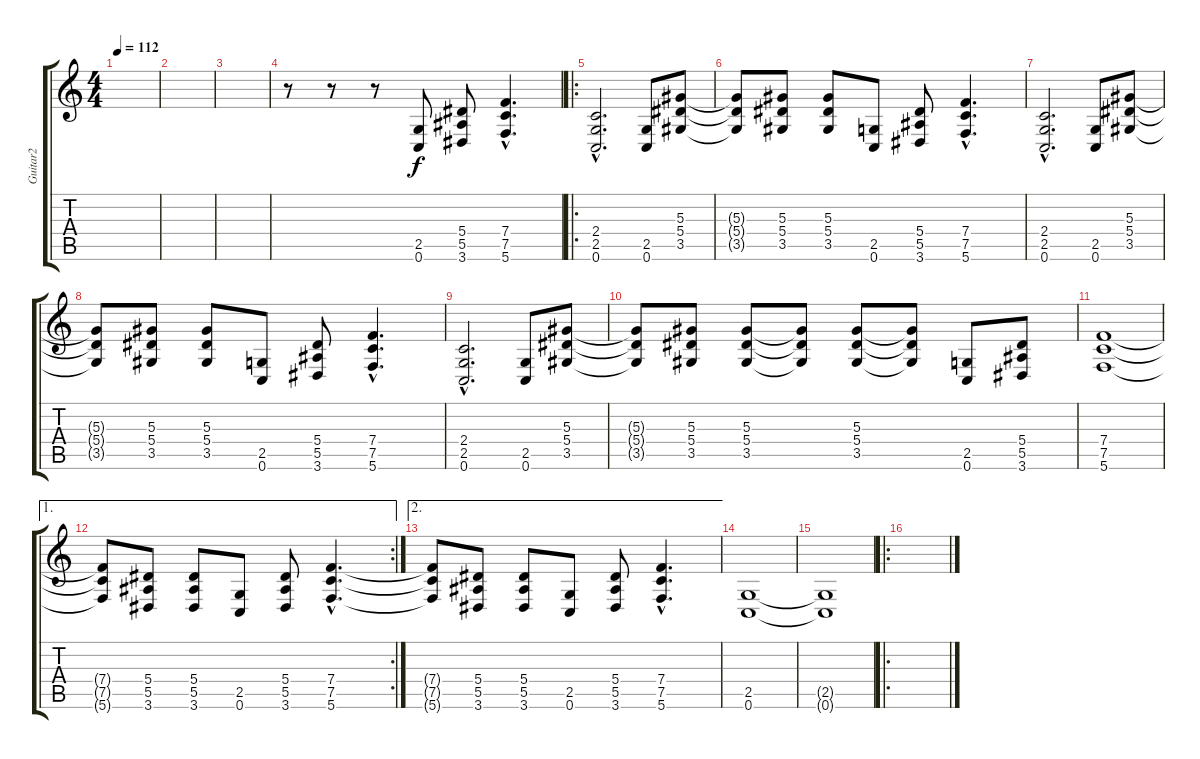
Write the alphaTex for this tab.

\track ("Guitar2" "Guitar2") {instrument overdrivenguitar}
\staff {score tabs}
\tuning (C4 G3 Eb3 Bb2 F2 C2) {hide}
\ts (4 4)
\tempo 112
\clef g2
\ks c
|
|
|
r.8 r.8 r.8 (2.5 0.6).8 (5.4 5.5 3.6).8 (7.4{hac} 7.5{hac} 5.6{hac}).4{d} |
\ro
(2.4{hac} 2.5{hac} 0.6{hac}).2{d} (2.5 0.6).8 (5.3 5.4 3.5).8 |
(5.3{t} 5.4{t} 3.5{t}).8 (5.3 5.4 3.5).8 (5.3 5.4 3.5).8 (2.5 0.6).8 (5.4 5.5 3.6).8 (7.4{hac} 7.5{hac} 5.6{hac}).4{d} |
(2.4{hac} 2.5{hac} 0.6{hac}).2{d} (2.5 0.6).8 (5.3 5.4 3.5).8 |
(5.3{t} 5.4{t} 3.5{t}).8 (5.3 5.4 3.5).8 (5.3 5.4 3.5).8 (2.5 0.6).8 (5.4 5.5 3.6).8 (7.4{hac} 7.5{hac} 5.6{hac}).4{d} |
(2.4{hac} 2.5{hac} 0.6{hac}).2{d} (2.5 0.6).8 (5.3 5.4 3.5).8 |
(5.3{t} 5.4{t} 3.5{t}).8 (5.3 5.4 3.5).8 (5.3 5.4 3.5).8 (5.3{t} 5.4{t} 3.5{t}).8 (5.3 5.4 3.5).8 (5.3{t} 5.4{t} 3.5{t}).8 (2.5 0.6).8 (5.4 5.5 3.6).8 |
(7.4 7.5 5.6).1 |
\ae 1
\rc 2
(7.4{t} 7.5{t} 5.6{t}).8 (5.4 5.5 3.6).8 (5.4 5.5 3.6).8 (2.5 0.6).8 (5.4 5.5 3.6).8 (7.4{hac} 7.5{hac} 5.6{hac}).4{d} |
\ae 2
(7.4{t} 7.5{t} 5.6{t}).8 (5.4 5.5 3.6).8 (5.4 5.5 3.6).8 (2.5 0.6).8 (5.4 5.5 3.6).8 (7.4{hac} 7.5{hac} 5.6{hac}).4{d} |
(2.5 0.6).1 |
(2.5{t} 0.6{t}).1 |
\ro
